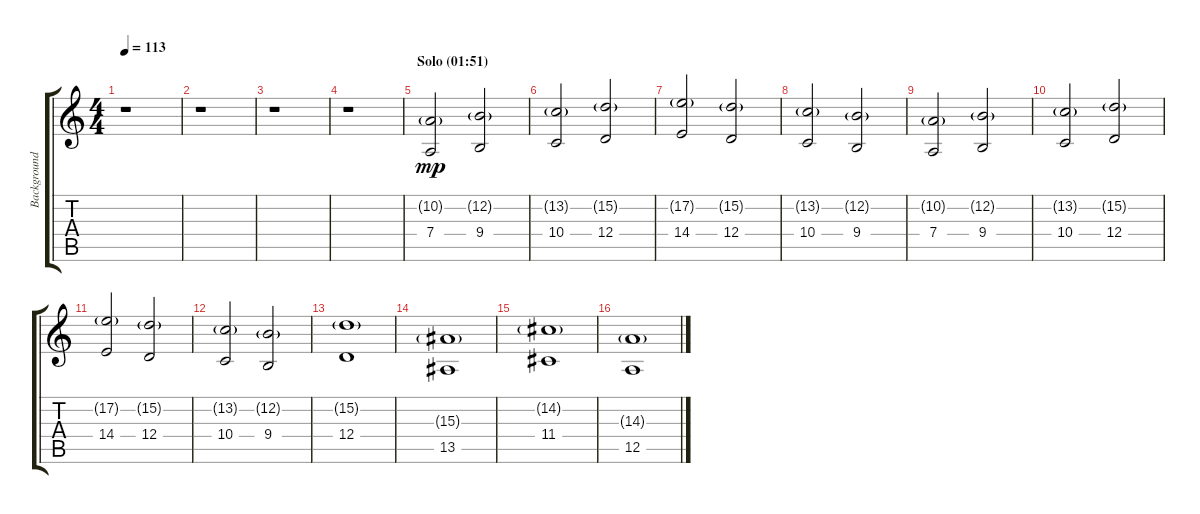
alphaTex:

\track ("Background Voices" "Background") {instrument stringensemble1}
\staff {score tabs}
\tuning (E4 B3 G3 D3 A2 E2) {hide}
\ts (4 4)
\tempo 113
\clef g2
\ks c
r.1{dy mp} |
r.1 |
r.1 |
r.1 |
\section ("" "Solo (01:51)")
(10.2{g} 7.4).2{volume 10 instrument choiraahs} (12.2{g} 9.4).2 |
(13.2{g} 10.4).2 (15.2{g} 12.4).2 |
(17.2{g} 14.4).2 (15.2{g} 12.4).2 |
(13.2{g} 10.4).2 (12.2{g} 9.4).2 |
(10.2{g} 7.4).2 (12.2{g} 9.4).2 |
(13.2{g} 10.4).2 (15.2{g} 12.4).2 |
(17.2{g} 14.4).2 (15.2{g} 12.4).2 |
(13.2{g} 10.4).2 (12.2{g} 9.4).2 |
(15.2{g} 12.4).1 |
(15.3{g} 13.5).1 |
(14.2{g} 11.4).1 |
(14.3{g} 12.5).1
